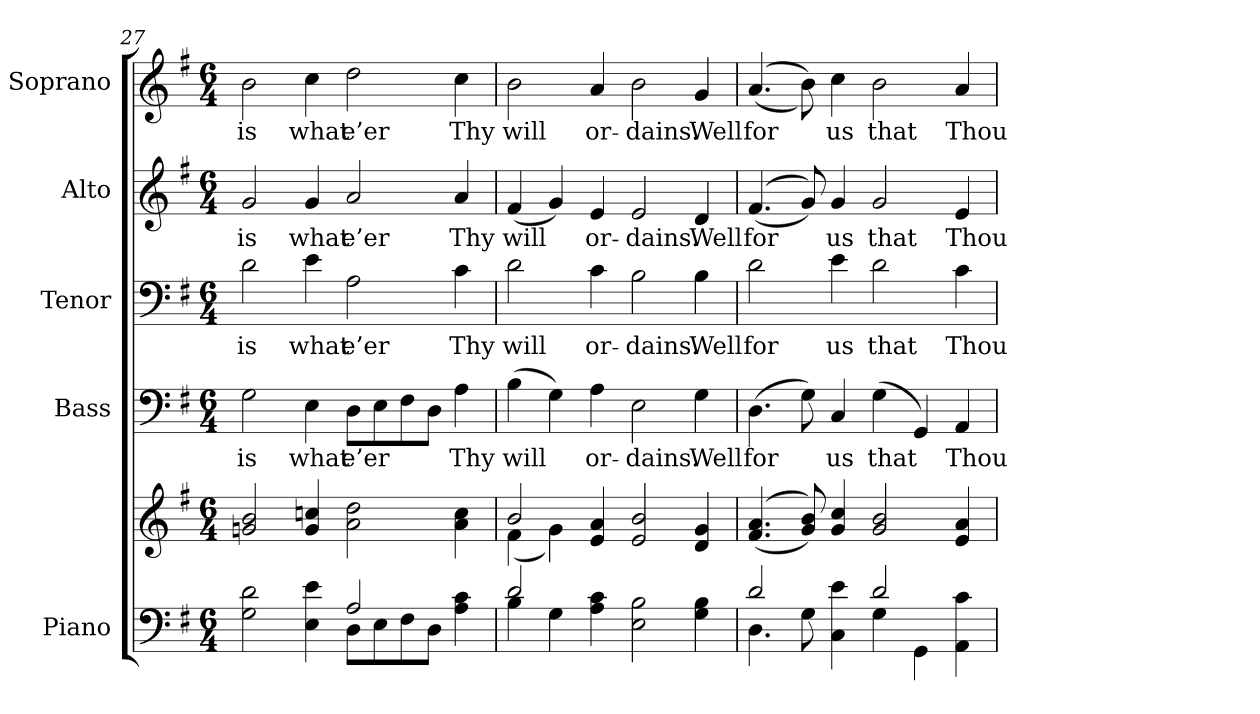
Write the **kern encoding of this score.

**kern	**kern	**kern	**text	**kern	**text	**kern	**text	**kern	**text
*part5	*part5	*part4	*part4	*part3	*part3	*part2	*part2	*part1	*part1
*staff6	*staff5	*staff4	*staff4	*staff3	*staff3	*staff2	*staff2	*staff1	*staff1
*I"Piano	*	*I"Bass	*	*I"Tenor	*	*I"Alto	*	*I"Soprano	*
*I'Pno.	*	*I'B.	*	*I'T.	*	*I'A.	*	*I'S.	*
*clefF4	*clefG2	*clefF4	*	*clefF4	*	*clefG2	*	*clefG2	*
*k[f#]	*k[f#]	*k[f#]	*	*k[f#]	*	*k[f#]	*	*k[f#]	*
*G:	*G:	*G:	*	*G:	*	*G:	*	*G:	*
*M6/4	*M6/4	*M6/4	*	*M6/4	*	*M6/4	*	*M6/4	*
=27	=27	=27	=27	=27	=27	=27	=27	=27	=27
*^	*	*	*	*	*	*	*	*	*
!	!	!	!	!LO:LY:b:color=#000000	!	!	!	!	!	!
!	!	!	!	!	!	!LO:LY:b:color=#000000	!	!	!	!
!	!	!	!	!	!	!	!	!LO:LY:b:color=#000000	!	!
!	!	!	!	!	!	!	!	!	!	!LO:LY:b:color=#000000
2Gi\ 2di	2.ryy	2gni/ 2bi	2Gi\	is	2di\	is	2gi/	is	2bi\	is
!	!	!	!	!LO:LY:b:color=#000000	!	!	!	!	!	!
!	!	!	!	!	!	!LO:LY:b:color=#000000	!	!	!	!
!	!	!	!	!	!	!	!	!LO:LY:b:color=#000000	!	!
!	!	!	!	!	!	!	!	!	!	!LO:LY:b:color=#000000
4Ei\ 4ei	.	4gi/ 4ccni	4Ei\	what	4ei\	what	4gi/	what	4cci\	what
!	!	!	!	!LO:LY:b:color=#000000	!	!	!	!	!	!
!	!	!	!	!	!	!LO:LY:b:color=#000000	!	!	!	!
!	!	!	!	!	!	!	!	!LO:LY:b:color=#000000	!	!
!	!	!	!	!	!	!	!	!	!	!LO:LY:b:color=#000000
2Ai/	8Di\L	2ai\ 2ddi	8Di\L	e’er	2Ai\	e’er	2ai/	e’er	2ddi\	e’er
.	8Ei\	.	8Ei\	.	.	.	.	.	.	.
.	8F#i\	.	8F#i\	.	.	.	.	.	.	.
.	8Di\J	.	8Di\J	.	.	.	.	.	.	.
!	!	!	!	!LO:LY:b:color=#000000	!	!	!	!	!	!
!	!	!	!	!	!	!LO:LY:b:color=#000000	!	!	!	!
!	!	!	!	!	!	!	!	!LO:LY:b:color=#000000	!	!
!	!	!	!	!	!	!	!	!	!	!LO:LY:b:color=#000000
4Ai\ 4ci	4ryy	4ai\ 4cci	4Ai\	Thy	4ci\	Thy	4ai/	Thy	4cci\	Thy
!!LO:PB:g=z
=28	=28	=28	=28	=28	=28	=28	=28	=28	=28	=28
*	*	*^	*	*	*	*	*	*	*	*
!	!	!	!	!	!LO:LY:b:color=#000000	!	!	!	!	!	!
!	!	!	!	!	!	!	!LO:LY:b:color=#000000	!	!	!	!
!	!	!	!	!	!	!	!	!	!LO:LY:b:color=#000000	!	!
!	!	!	!	!	!	!	!	!	!	!	!LO:LY:b:color=#000000
2di/	4Bi\	2bi/	(4f#i\	(4Bi\	will	2di\	will	(4f#i/	will	2bi\	will
.	4Gi\	.	4gi\)	4Gi\)	.	.	.	4gi/)	.	.	.
!	!	!	!	!	!LO:LY:b:color=#000000	!	!	!	!	!	!
!	!	!	!	!	!	!	!LO:LY:b:color=#000000	!	!	!	!
!	!	!	!	!	!	!	!	!	!LO:LY:b:color=#000000	!	!
!	!	!	!	!	!	!	!	!	!	!	!LO:LY:b:color=#000000
4Ai\ 4ci	4ryy	4ei/ 4ai	4ryy	4Ai\	or-	4ci\	or-	4ei/	or-	4ai/	or-
!	!	!	!	!	!LO:LY:b:color=#000000	!	!	!	!	!	!
!	!	!	!	!	!	!	!LO:LY:b:color=#000000	!	!	!	!
!	!	!	!	!	!	!	!	!	!LO:LY:b:color=#000000	!	!
!	!	!	!	!	!	!	!	!	!	!	!LO:LY:b:color=#000000
2Ei\ 2Bi	2.ryy	2ei/ 2bi	2.ryy	2Ei\	-dains.	2Bi\	-dains.	2ei/	-dains.	2bi\	-dains.
!	!	!	!	!	!LO:LY:b:color=#000000	!	!	!	!	!	!
!	!	!	!	!	!	!	!LO:LY:b:color=#000000	!	!	!	!
!	!	!	!	!	!	!	!	!	!LO:LY:b:color=#000000	!	!
!	!	!	!	!	!	!	!	!	!	!	!LO:LY:b:color=#000000
4Gi\ 4Bi	.	4di/ 4gi	.	4Gi\	Well	4Bi\	Well	4di/	Well	4gi/	Well
*	*	*v	*v	*	*	*	*	*	*	*	*
=29	=29	=29	=29	=29	=29	=29	=29	=29	=29	=29
!	!	!	!	!LO:LY:b:color=#000000	!	!	!	!	!	!
!	!	!	!	!	!	!LO:LY:b:color=#000000	!	!	!	!
!	!	!	!	!	!	!	!	!LO:LY:b:color=#000000	!	!
!	!	!	!	!	!	!	!	!	!	!LO:LY:b:color=#000000
2di/	4.Di\	((4.f#i/ 4.ai	(4.Di\	for	2di\	for	((4.f#i/	for	((4.ai/	for
.	8Gi\	8gi/ 8bi))	8Gi\)	.	.	.	8gi/))	.	8bi\))	.
!	!	!	!	!LO:LY:b:color=#000000	!	!	!	!	!	!
!	!	!	!	!	!	!LO:LY:b:color=#000000	!	!	!	!
!	!	!	!	!	!	!	!	!LO:LY:b:color=#000000	!	!
!	!	!	!	!	!	!	!	!	!	!LO:LY:b:color=#000000
4Ci\ 4ei	4ryy	4gi/ 4cci	4Ci/	us	4ei\	us	4gi/	us	4cci\	us
!	!	!	!	!LO:LY:b:color=#000000	!	!	!	!	!	!
!	!	!	!	!	!	!LO:LY:b:color=#000000	!	!	!	!
!	!	!	!	!	!	!	!	!LO:LY:b:color=#000000	!	!
!	!	!	!	!	!	!	!	!	!	!LO:LY:b:color=#000000
2di/	4Gi\	2gi/ 2bi	(4Gi\	that	2di\	that	2gi/	that	2bi\	that
.	4GGi\	.	4GGi/)	.	.	.	.	.	.	.
!	!	!	!	!LO:LY:b:color=#000000	!	!	!	!	!	!
!	!	!	!	!	!	!LO:LY:b:color=#000000	!	!	!	!
!	!	!	!	!	!	!	!	!LO:LY:b:color=#000000	!	!
!	!	!	!	!	!	!	!	!	!	!LO:LY:b:color=#000000
4AAi\ 4ci	4ryy	4ei/ 4ai	4AAi/	Thou	4ci\	Thou	4ei/	Thou	4ai/	Thou
*v	*v	*	*	*	*	*	*	*	*	*
=	=	=	=	=	=	=	=	=	=
*-	*-	*-	*-	*-	*-	*-	*-	*-	*-
